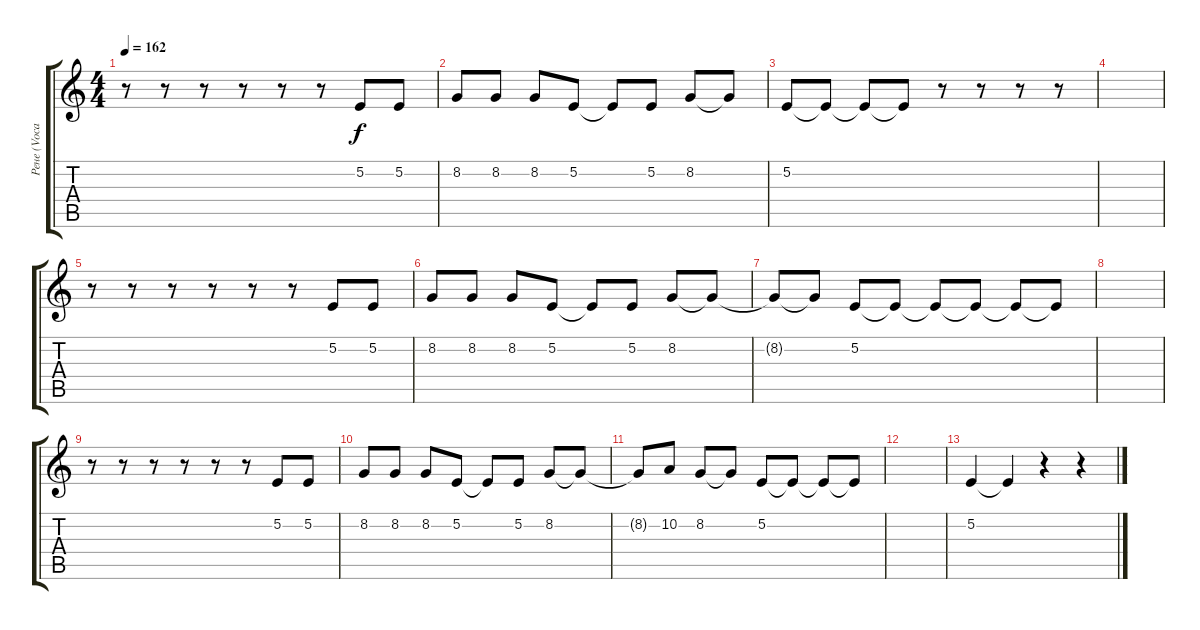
\track ("Рене (Vocal)" "Рене (Voca") {instrument lead6voice}
\staff {score tabs}
\tuning (E4 B3 G3 D3 A2 E2) {hide}
\ts (4 4)
\tempo 162
\clef g2
\ks c
r.8{dy f} r.8 r.8 r.8 r.8 r.8 5.2.8 5.2.8 |
8.2.8 8.2.8 8.2.8 5.2.8 5.2{t}.8 5.2.8 8.2.8 8.2{t}.8 |
5.2.8 5.2{t}.8 5.2{t}.8 5.2{t}.8 r.8 r.8 r.8 r.8 |
|
r.8 r.8 r.8 r.8 r.8 r.8 5.2.8 5.2.8 |
8.2.8 8.2.8 8.2.8 5.2.8 5.2{t}.8 5.2.8 8.2.8 8.2{t}.8 |
8.2{t}.8 8.2{t}.8 5.2.8 5.2{t}.8 5.2{t}.8 5.2{t}.8 5.2{t}.8 5.2{t}.8 |
|
r.8 r.8 r.8 r.8 r.8 r.8 5.2.8 5.2.8 |
8.2.8 8.2.8 8.2.8 5.2.8 5.2{t}.8 5.2.8 8.2.8 8.2{t}.8 |
8.2{t}.8 10.2.8 8.2.8 8.2{t}.8 5.2.8 5.2{t}.8 5.2{t}.8 5.2{t}.8 |
|
5.2.4 5.2{t}.4 r.4 r.4
